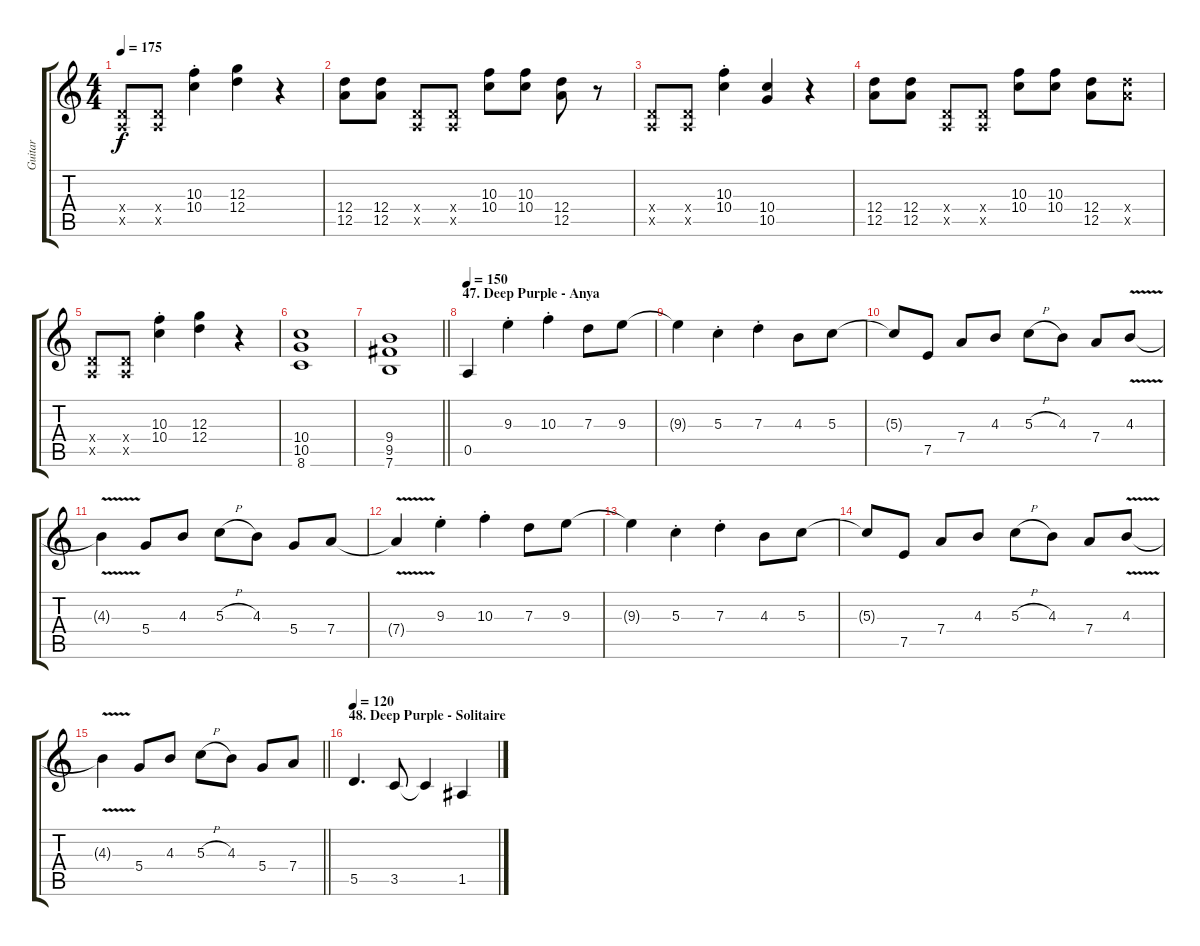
\track ("Guitar" "Guitar") {instrument overdrivenguitar}
\staff {score tabs}
\tuning (E4 B3 G3 D3 A2 E2) {hide}
\ts (4 4)
\tempo 175
\clef g2
\ks c
(0.4{x} 0.5{x}).8{dy f} (0.4{x} 0.5{x}).8 (10.3{st} 10.4{st}).4 (12.3 12.4).4 r.4 |
(12.4 12.5).8 (12.4 12.5).8 (0.4{x} 0.5{x}).8 (0.4{x} 0.5{x}).8 (10.3 10.4).8 (10.3 10.4).8 (12.4 12.5).8 r.8 |
(0.4{x} 0.5{x}).8 (0.4{x} 0.5{x}).8 (10.3{st} 10.4{st}).4 (10.4 10.5).4 r.4 |
(12.4 12.5).8 (12.4 12.5).8 (0.4{x} 0.5{x}).8 (0.4{x} 0.5{x}).8 (10.3 10.4).8 (10.3 10.4).8 (12.4 12.5).8 (12.4{x} 12.5{x}).8 |
(0.4{x} 0.5{x}).8 (0.4{x} 0.5{x}).8 (10.3{st} 10.4{st}).4 (12.3 12.4).4 r.4 |
(10.4 10.5 8.6).1 |
\barLineRight lightlight
(9.4 9.5 7.6).1 |
\section ("" "47. Deep Purple - Anya")
\tempo 150
0.5.4 9.3{st}.4 10.3{st}.4 7.3.8 9.3.8 |
9.3{t}.4 5.3{st}.4 7.3{st}.4 4.3.8 5.3.8 |
5.3{t}.8 7.5.8 7.4.8 4.3.8 5.3{h}.8 4.3.8 7.4.8 4.3{v}.8 |
4.3{t}.4 5.4.8 4.3.8 5.3{h}.8 4.3.8 5.4.8 7.4.8 |
7.4{v t}.4 9.3{st}.4 10.3{st}.4 7.3.8 9.3.8 |
9.3{t}.4 5.3{st}.4 7.3{st}.4 4.3.8 5.3.8 |
5.3{t}.8 7.5.8 7.4.8 4.3.8 5.3{h}.8 4.3.8 7.4.8 4.3{v}.8 |
\barLineRight lightlight
4.3{t}.4 5.4.8 4.3.8 5.3{h}.8 4.3.8 5.4.8 7.4.8 |
\section ("" "48. Deep Purple - Solitaire")
\tempo 120
5.5.4{d} 3.5.8 3.5{t}.4 1.5.4
